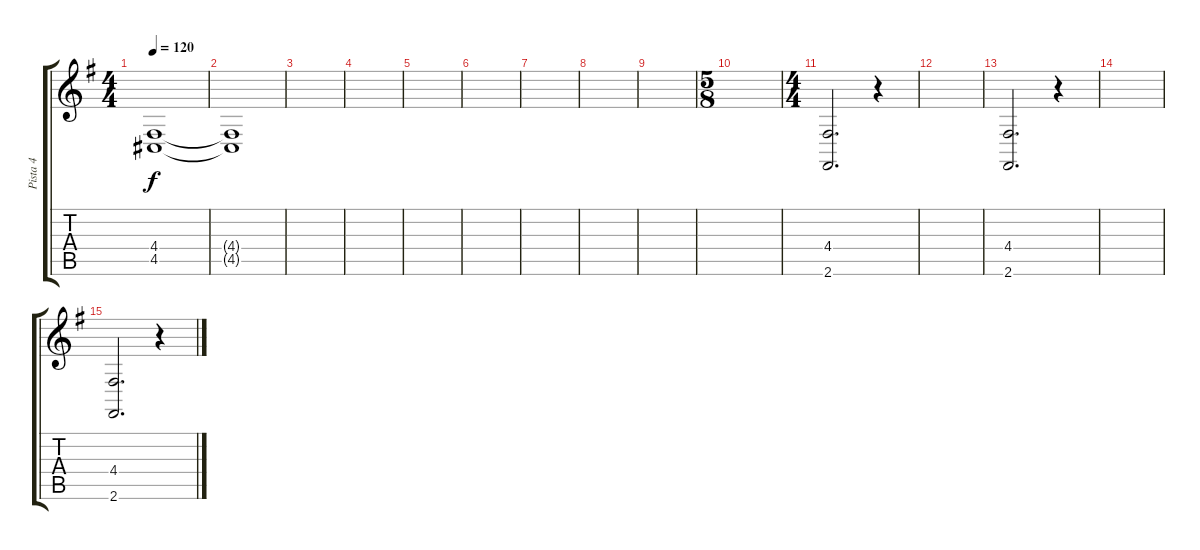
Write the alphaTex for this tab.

\track ("Pista 4" "Pista 4") {instrument choiraahs}
\staff {score tabs}
\tuning (E4 B3 G3 D3 A2 E2) {hide}
\ts (4 4)
\tempo 120
\clef g2
\ks g
(4.4 4.5).1{dy f} |
(4.4{t} 4.5{t}).1 |
|
|
|
|
|
|
|
\ts (5 8)
|
\ts (4 4)
(4.4 2.6).2{d} r.4 |
|
(4.4 2.6).2{d} r.4 |
|
(4.4 2.6).2{d} r.4
